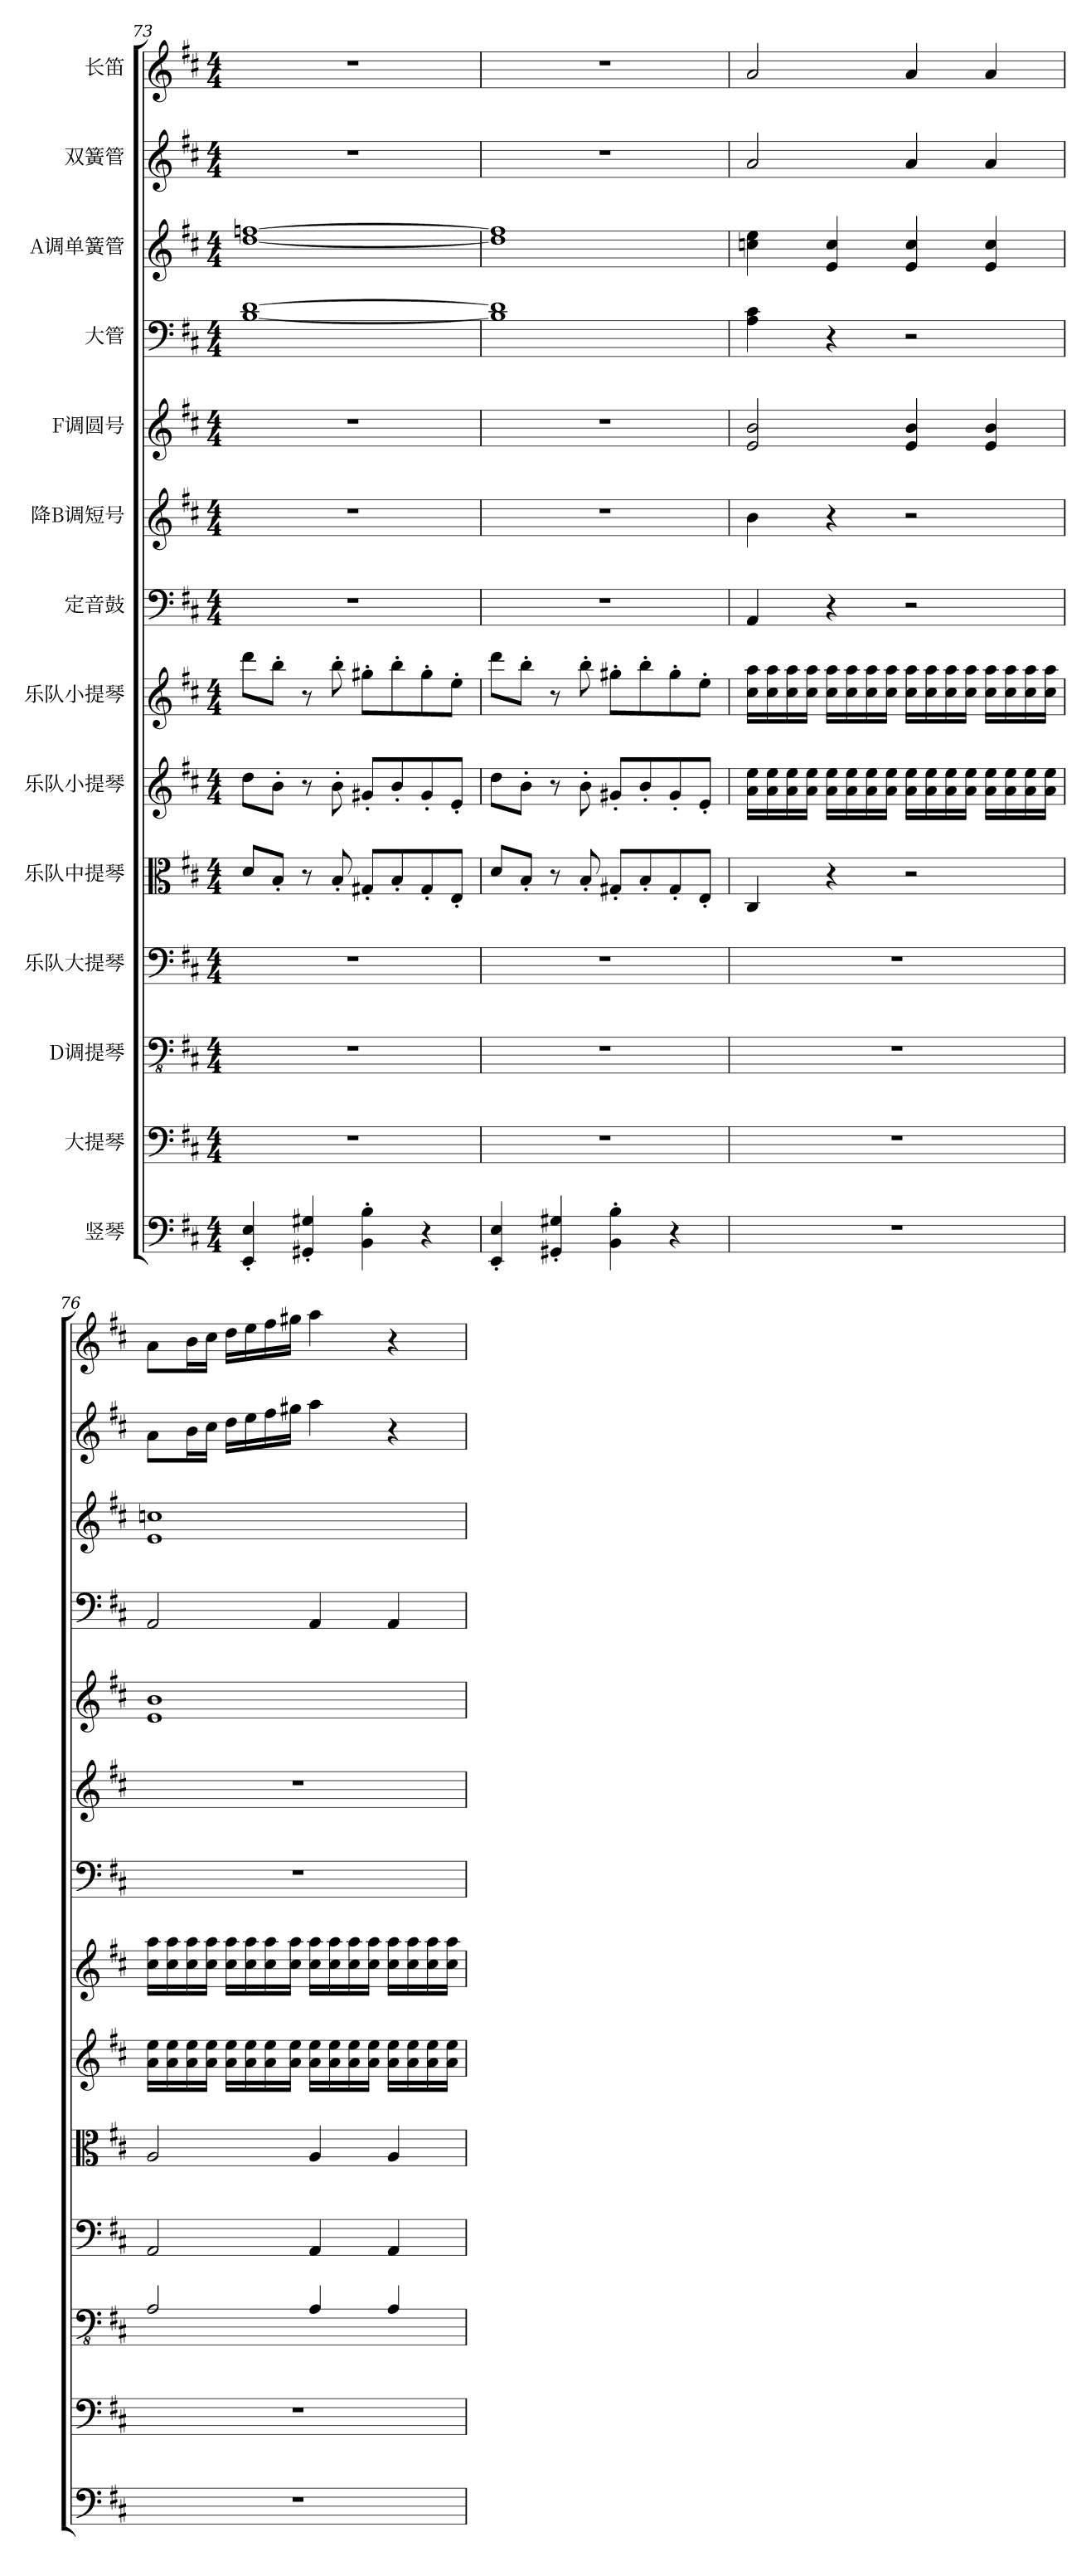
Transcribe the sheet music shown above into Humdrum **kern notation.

**kern	**kern	**kern	**kern	**kern	**kern	**kern	**kern	**kern	**kern	**kern	**kern	**kern	**kern
*part14	*part13	*part12	*part11	*part10	*part9	*part8	*part7	*part6	*part5	*part4	*part3	*part2	*part1
*staff14	*staff13	*staff12	*staff11	*staff10	*staff9	*staff8	*staff7	*staff6	*staff5	*staff4	*staff3	*staff2	*staff1
*I"竖琴	*I"大提琴	*I"D调提琴	*I"乐队大提琴	*I"乐队中提琴	*I"乐队小提琴	*I"乐队小提琴	*I"定音鼓	*I"降B调短号	*I"F调圆号	*I"大管	*I"A调单簧管	*I"双簧管	*I"长笛
*clefF4	*clefF4	*clefFv4	*clefF4	*clefC3	*clefG2	*clefG2	*clefF4	*clefG2	*clefG2	*clefF4	*clefG2	*clefG2	*clefG2
*	*	*ITrd7c12	*	*	*	*	*	*ITrd1c2	*ITrd4c7	*	*ITrd2c3	*	*
*k[f#c#]	*k[f#c#]	*k[f#c#]	*k[f#c#]	*k[f#c#]	*k[f#c#]	*k[f#c#]	*k[f#c#]	*k[]	*k[f#]	*k[f#c#]	*k[f#c#g#d#a#]	*k[f#c#]	*k[f#c#]
*M4/4	*M4/4	*M4/4	*M4/4	*M4/4	*M4/4	*M4/4	*M4/4	*M4/4	*M4/4	*M4/4	*M4/4	*M4/4	*M4/4
=73	=73	=73	=73	=73	=73	=73	=73	=73	=73	=73	=73	=73	=73
4EE/' 4E/'	1r	1r	1r	8d/L	8dd\L	8ddd\L	1r	1r	1r	[1B [1d	[1b [1ddn	1r	1r
.	.	.	.	8B'/J	8b'\J	8bb'\J	.	.	.	.	.	.	.
4GG#X/' 4G#X/'	.	.	.	8r	8r	8r	.	.	.	.	.	.	.
.	.	.	.	8B'/	8b'\	8bb'\	.	.	.	.	.	.	.
4BB\' 4B\'	.	.	.	8G#X'/L	8g#X'/L	8gg#X'\L	.	.	.	.	.	.	.
.	.	.	.	8B'/	8b'/	8bb'\	.	.	.	.	.	.	.
4r	.	.	.	8G#'/	8g#'/	8gg#'\	.	.	.	.	.	.	.
.	.	.	.	8E'/J	8e'/J	8ee'\J	.	.	.	.	.	.	.
=74	=74	=74	=74	=74	=74	=74	=74	=74	=74	=74	=74	=74	=74
4EE/' 4E/'	1r	1r	1r	8d/L	8dd\L	8ddd\L	1r	1r	1r	1B] 1d]	1b] 1dd]	1r	1r
.	.	.	.	8B'/J	8b'\J	8bb'\J	.	.	.	.	.	.	.
4GG#X/' 4G#X/'	.	.	.	8r	8r	8r	.	.	.	.	.	.	.
.	.	.	.	8B'/	8b'\	8bb'\	.	.	.	.	.	.	.
4BB\' 4B\'	.	.	.	8G#X'/L	8g#X'/L	8gg#X'\L	.	.	.	.	.	.	.
.	.	.	.	8B'/	8b'/	8bb'\	.	.	.	.	.	.	.
4r	.	.	.	8G#'/	8g#'/	8gg#'\	.	.	.	.	.	.	.
.	.	.	.	8E'/J	8e'/J	8ee'\J	.	.	.	.	.	.	.
!!LO:PB:g=z
=75	=75	=75	=75	=75	=75	=75	=75	=75	=75	=75	=75	=75	=75
*	*	*	*	*	*	*	*	*	*	*	*	*	*MM174
1r	1r	1r	1r	4C#/	16a\ 16ee\LL	16cc#\ 16aa\LL	4AA/	4a\	2A/ 2e/	4A\ 4c#\	4an\ 4cc#\	2a/	2a/
.	.	.	.	.	16a\ 16ee\	16cc#\ 16aa\	.	.	.	.	.	.	.
.	.	.	.	.	16a\ 16ee\	16cc#\ 16aa\	.	.	.	.	.	.	.
.	.	.	.	.	16a\ 16ee\JJ	16cc#\ 16aa\JJ	.	.	.	.	.	.	.
.	.	.	.	4r	16a\ 16ee\LL	16cc#\ 16aa\LL	4r	4r	.	4r	4c#/ 4a/	.	.
.	.	.	.	.	16a\ 16ee\	16cc#\ 16aa\	.	.	.	.	.	.	.
.	.	.	.	.	16a\ 16ee\	16cc#\ 16aa\	.	.	.	.	.	.	.
.	.	.	.	.	16a\ 16ee\JJ	16cc#\ 16aa\JJ	.	.	.	.	.	.	.
.	.	.	.	2r	16a\ 16ee\LL	16cc#\ 16aa\LL	2r	2r	4A/ 4e/	2r	4c#/ 4a/	4a/	4a/
.	.	.	.	.	16a\ 16ee\	16cc#\ 16aa\	.	.	.	.	.	.	.
.	.	.	.	.	16a\ 16ee\	16cc#\ 16aa\	.	.	.	.	.	.	.
.	.	.	.	.	16a\ 16ee\JJ	16cc#\ 16aa\JJ	.	.	.	.	.	.	.
.	.	.	.	.	16a\ 16ee\LL	16cc#\ 16aa\LL	.	.	4A/ 4e/	.	4c#/ 4a/	4a/	4a/
.	.	.	.	.	16a\ 16ee\	16cc#\ 16aa\	.	.	.	.	.	.	.
.	.	.	.	.	16a\ 16ee\	16cc#\ 16aa\	.	.	.	.	.	.	.
.	.	.	.	.	16a\ 16ee\JJ	16cc#\ 16aa\JJ	.	.	.	.	.	.	.
!!LO:PB:g=z
=76	=76	=76	=76	=76	=76	=76	=76	=76	=76	=76	=76	=76	=76
1r	1r	2AAA/	2AA/	2A/	16a\ 16ee\LL	16cc#\ 16aa\LL	1r	1r	1A 1e	2AA/	1c# 1an	8a\L	8a\L
.	.	.	.	.	16a\ 16ee\	16cc#\ 16aa\	.	.	.	.	.	.	.
.	.	.	.	.	16a\ 16ee\	16cc#\ 16aa\	.	.	.	.	.	16b\L	16b\L
.	.	.	.	.	16a\ 16ee\JJ	16cc#\ 16aa\JJ	.	.	.	.	.	16cc#\JJ	16cc#\JJ
.	.	.	.	.	16a\ 16ee\LL	16cc#\ 16aa\LL	.	.	.	.	.	16dd\LL	16dd\LL
.	.	.	.	.	16a\ 16ee\	16cc#\ 16aa\	.	.	.	.	.	16ee\	16ee\
.	.	.	.	.	16a\ 16ee\	16cc#\ 16aa\	.	.	.	.	.	16ff#\	16ff#\
.	.	.	.	.	16a\ 16ee\JJ	16cc#\ 16aa\JJ	.	.	.	.	.	16gg#X\JJ	16gg#X\JJ
.	.	4AAA/	4AA/	4A/	16a\ 16ee\LL	16cc#\ 16aa\LL	.	.	.	4AA/	.	4aa\	4aa\
.	.	.	.	.	16a\ 16ee\	16cc#\ 16aa\	.	.	.	.	.	.	.
.	.	.	.	.	16a\ 16ee\	16cc#\ 16aa\	.	.	.	.	.	.	.
.	.	.	.	.	16a\ 16ee\JJ	16cc#\ 16aa\JJ	.	.	.	.	.	.	.
.	.	4AAA/	4AA/	4A/	16a\ 16ee\LL	16cc#\ 16aa\LL	.	.	.	4AA/	.	4r	4r
.	.	.	.	.	16a\ 16ee\	16cc#\ 16aa\	.	.	.	.	.	.	.
.	.	.	.	.	16a\ 16ee\	16cc#\ 16aa\	.	.	.	.	.	.	.
.	.	.	.	.	16a\ 16ee\JJ	16cc#\ 16aa\JJ	.	.	.	.	.	.	.
=	=	=	=	=	=	=	=	=	=	=	=	=	=
*-	*-	*-	*-	*-	*-	*-	*-	*-	*-	*-	*-	*-	*-
